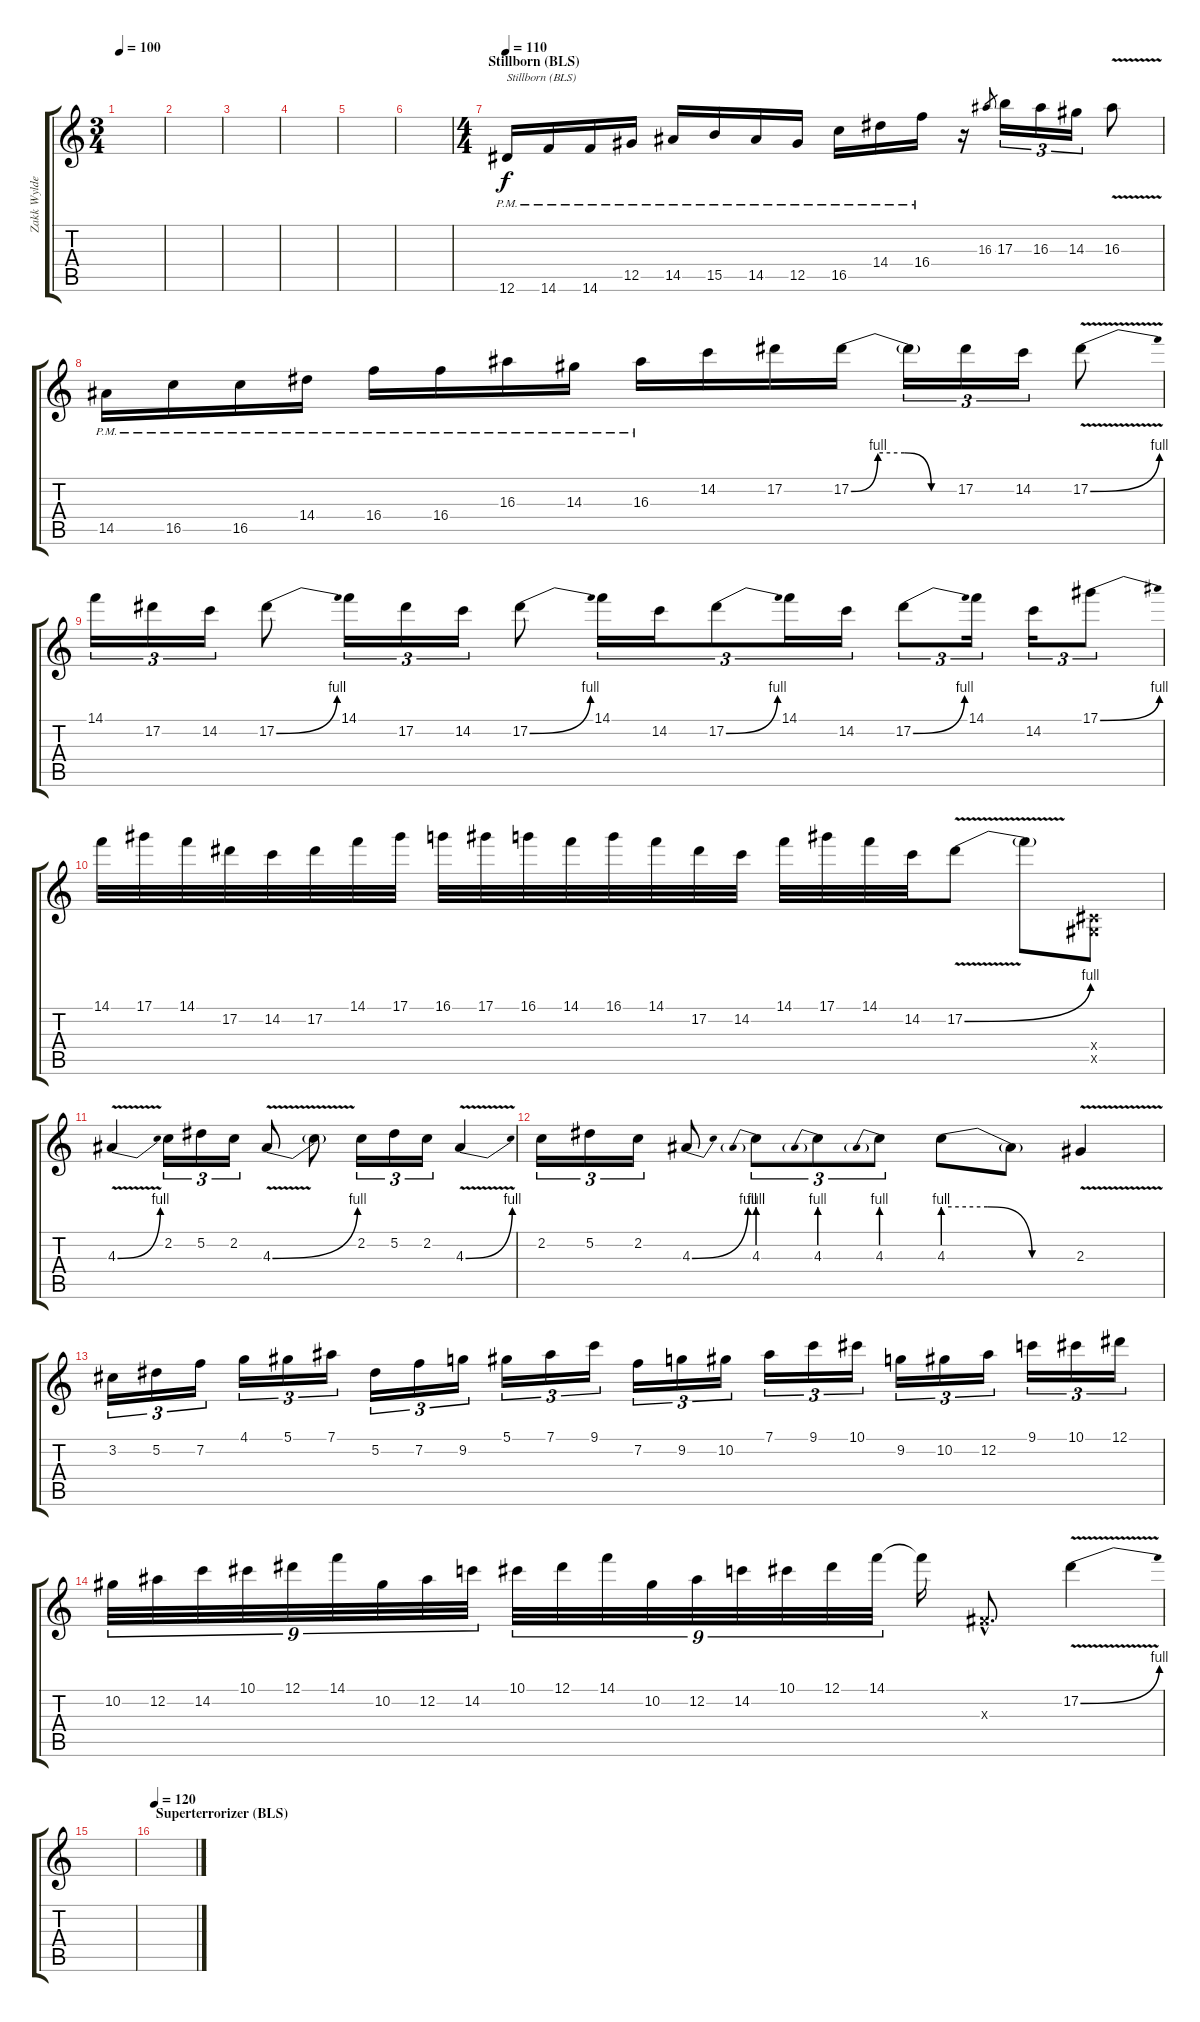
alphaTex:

\track ("Zakk Wylde" "Zakk Wylde") {instrument overdrivenguitar}
\staff {score tabs}
\tuning (Eb4 Bb3 Gb3 Db3 Ab2 Eb2) {hide}
\ts (3 4)
\tempo 100
\clef g2
\ks c
|
|
|
|
|
|
\ts (4 4)
\section ("" "Stillborn (BLS)")
\tempo 110
12.6{pm}.16{txt "Stillborn (BLS)" instrument overdrivenguitar} 14.6{pm}.16 14.6{pm}.16 12.5{pm}.16 14.5{pm}.16 15.5{pm}.16 14.5{pm}.16 12.5{pm}.16 16.5{pm}.16 14.4{pm}.16 16.4{pm}.16 r.16 16.3.8{gr} 17.3.16{tu (3 2)} 16.3.16{tu (3 2)} 14.3.16{tu (3 2)} 16.3{v}.8 |
14.5{pm}.16 16.5{pm}.16 16.5{pm}.16 14.4{pm}.16 16.4{pm}.16 16.4{pm}.16 16.3{pm}.16 14.3{pm}.16 16.3{pm}.16 14.2.16 17.2.16 17.2{be (custom 0 0 15 4 30 4 45 0 60 0)}.16 17.2{t}.16{tu (3 2)} 17.2.16{tu (3 2)} 14.2.16{tu (3 2)} 17.2{be (bend 0 0 60 4) v}.8 |
14.1.16{tu (3 2)} 17.2.16{tu (3 2)} 14.2.16{tu (3 2)} 17.2{be (bend 0 0 60 4)}.8 14.1.16{tu (3 2)} 17.2.16{tu (3 2)} 14.2.16{tu (3 2)} 17.2{be (bend 0 0 60 4)}.8 14.1.16{tu (3 2)} 14.2.16{tu (3 2)} 17.2{be (bend 0 0 60 4)}.8{tu (3 2)} 14.1.16{tu (3 2)} 14.2.16{tu (3 2)} 17.2{be (bend 0 0 60 4)}.8{tu (3 2)} 14.1.16{tu (3 2)} 14.2.16{tu (3 2)} 17.1{be (bend 0 0 60 4)}.8{tu (3 2)} |
14.1.32 17.1.32 14.1.32 17.2.32 14.2.32 17.2.32 14.1.32 17.1.32 16.1.32 17.1.32 16.1.32 14.1.32 16.1.32 14.1.32 17.2.32 14.2.32 14.1.32 17.1.32 14.1.32 14.2.32 17.2{be (bend 0 0 60 4) v}.8 17.2{t}.8 (0.4{x} 0.5{x}).8 |
4.3{be (bend 0 0 60 4) v}.4 2.2.16{tu (3 2)} 5.2.16{tu (3 2)} 2.2.16{tu (3 2)} 4.3{be (bend 0 0 60 4) v}.8 4.3{t}.8 2.2.16{tu (3 2)} 5.2.16{tu (3 2)} 2.2.16{tu (3 2)} 4.3{be (bend 0 0 60 4) v}.4 |
2.2.16{tu (3 2)} 5.2.16{tu (3 2)} 2.2.16{tu (3 2)} 4.3{be (bend 0 0 60 4)}.8 4.3{be (prebend 0 4 60 4)}.8{tu (3 2)} 4.3{be (prebend 0 4 60 4)}.8{tu (3 2)} 4.3{be (prebend 0 4 60 4)}.8{tu (3 2)} 4.3{be (custom 0 4 20 4 40 0 60 0)}.8 4.3{t}.8 2.3{v}.4 |
3.2.16{tu (3 2)} 5.2.16{tu (3 2)} 7.2.16{tu (3 2)} 4.1.16{tu (3 2)} 5.1.16{tu (3 2)} 7.1.16{tu (3 2)} 5.2.16{tu (3 2)} 7.2.16{tu (3 2)} 9.2.16{tu (3 2)} 5.1.16{tu (3 2)} 7.1.16{tu (3 2)} 9.1.16{tu (3 2)} 7.2.16{tu (3 2)} 9.2.16{tu (3 2)} 10.2.16{tu (3 2)} 7.1.16{tu (3 2)} 9.1.16{tu (3 2)} 10.1.16{tu (3 2)} 9.2.16{tu (3 2)} 10.2.16{tu (3 2)} 12.2.16{tu (3 2)} 9.1.16{tu (3 2)} 10.1.16{tu (3 2)} 12.1.16{tu (3 2)} |
10.2.32{tu (9 8)} 12.2.32{tu (9 8)} 14.2.32{tu (9 8)} 10.1.32{tu (9 8)} 12.1.32{tu (9 8)} 14.1.32{tu (9 8)} 10.2.32{tu (9 8)} 12.2.32{tu (9 8)} 14.2.32{tu (9 8)} 10.1.32{tu (9 8)} 12.1.32{tu (9 8)} 14.1.32{tu (9 8)} 10.2.32{tu (9 8)} 12.2.32{tu (9 8)} 14.2.32{tu (9 8)} 10.1.32{tu (9 8)} 12.1.32{tu (9 8)} 14.1.32{tu (9 8)} 14.1{t}.16 0.3{hac x}.8{d} 17.2{be (bend 0 0 60 4) v}.4 |
|
\section ("" "Superterrorizer (BLS)")
\tempo 120
